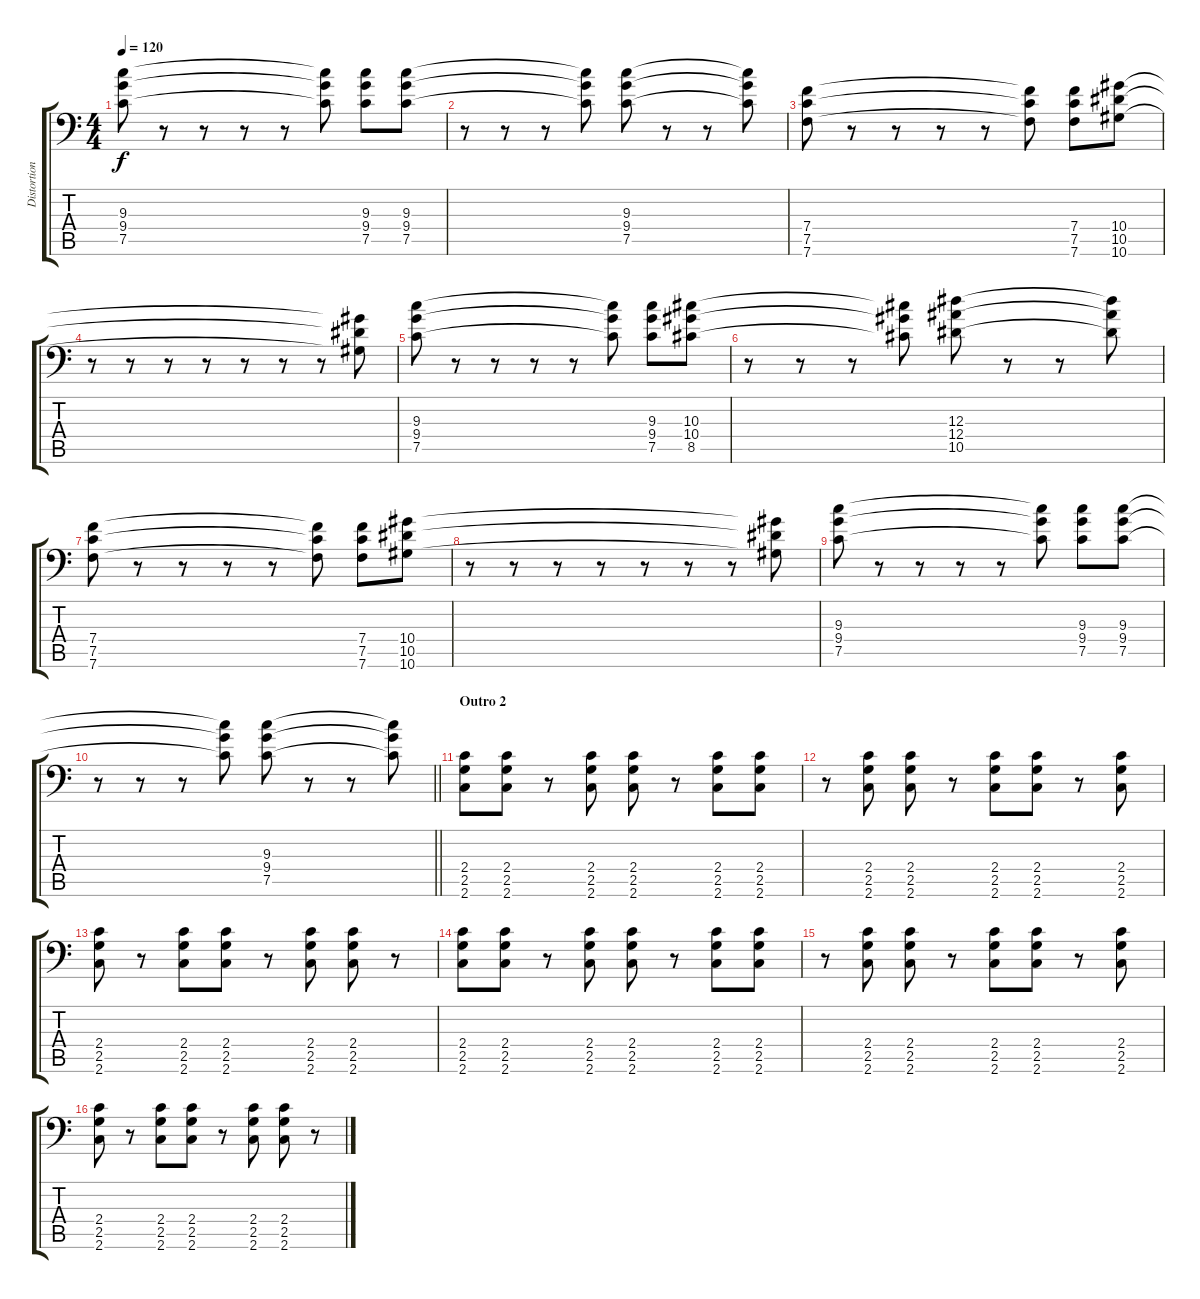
\track ("Distortion" "Distortion") {instrument distortionguitar}
\staff {score tabs}
\tuning (C4 G3 Eb3 Bb2 F2 Bb1) {hide}
\ts (4 4)
\tempo 120
\clef f4
\ks c
(9.3 9.4 7.5).8{dy f} r.8 r.8 r.8 r.8 (9.3{t} 9.4{t} 7.5{t}).8 (9.3 9.4 7.5).8 (9.3 9.4 7.5).8 |
r.8 r.8 r.8 (9.3{t} 9.4{t} 7.5{t}).8 (9.3 9.4 7.5).8 r.8 r.8 (9.3{t} 9.4{t} 7.5{t}).8 |
(7.4 7.5 7.6).8 r.8 r.8 r.8 r.8 (7.4{t} 7.5{t} 7.6{t}).8 (7.4 7.5 7.6).8 (10.4 10.5 10.6).8 |
r.8 r.8 r.8 r.8 r.8 r.8 r.8 (10.4{t} 10.5{t} 10.6{t}).8 |
(9.3 9.4 7.5).8 r.8 r.8 r.8 r.8 (9.3{t} 9.4{t} 7.5{t}).8 (9.3 9.4 7.5).8 (10.3 10.4 8.5).8 |
r.8 r.8 r.8 (10.3{t} 10.4{t} 8.5{t}).8 (12.3 12.4 10.5).8 r.8 r.8 (12.3{t} 12.4{t} 10.5{t}).8 |
(7.4 7.5 7.6).8 r.8 r.8 r.8 r.8 (7.4{t} 7.5{t} 7.6{t}).8 (7.4 7.5 7.6).8 (10.4 10.5 10.6).8 |
r.8 r.8 r.8 r.8 r.8 r.8 r.8 (10.4{t} 10.5{t} 10.6{t}).8 |
(9.3 9.4 7.5).8 r.8 r.8 r.8 r.8 (9.3{t} 9.4{t} 7.5{t}).8 (9.3 9.4 7.5).8 (9.3 9.4 7.5).8 |
\barLineRight lightlight
r.8 r.8 r.8 (9.3{t} 9.4{t} 7.5{t}).8 (9.3 9.4 7.5).8 r.8 r.8 (9.3{t} 9.4{t} 7.5{t}).8 |
\section ("" "Outro 2")
(2.4 2.5 2.6).8 (2.4 2.5 2.6).8 r.8 (2.4 2.5 2.6).8 (2.4 2.5 2.6).8 r.8 (2.4 2.5 2.6).8 (2.4 2.5 2.6).8 |
r.8 (2.4 2.5 2.6).8 (2.4 2.5 2.6).8 r.8 (2.4 2.5 2.6).8 (2.4 2.5 2.6).8 r.8 (2.4 2.5 2.6).8 |
(2.4 2.5 2.6).8 r.8 (2.4 2.5 2.6).8 (2.4 2.5 2.6).8 r.8 (2.4 2.5 2.6).8 (2.4 2.5 2.6).8 r.8 |
(2.4 2.5 2.6).8 (2.4 2.5 2.6).8 r.8 (2.4 2.5 2.6).8 (2.4 2.5 2.6).8 r.8 (2.4 2.5 2.6).8 (2.4 2.5 2.6).8 |
r.8 (2.4 2.5 2.6).8 (2.4 2.5 2.6).8 r.8 (2.4 2.5 2.6).8 (2.4 2.5 2.6).8 r.8 (2.4 2.5 2.6).8 |
(2.4 2.5 2.6).8 r.8 (2.4 2.5 2.6).8 (2.4 2.5 2.6).8 r.8 (2.4 2.5 2.6).8 (2.4 2.5 2.6).8 r.8
